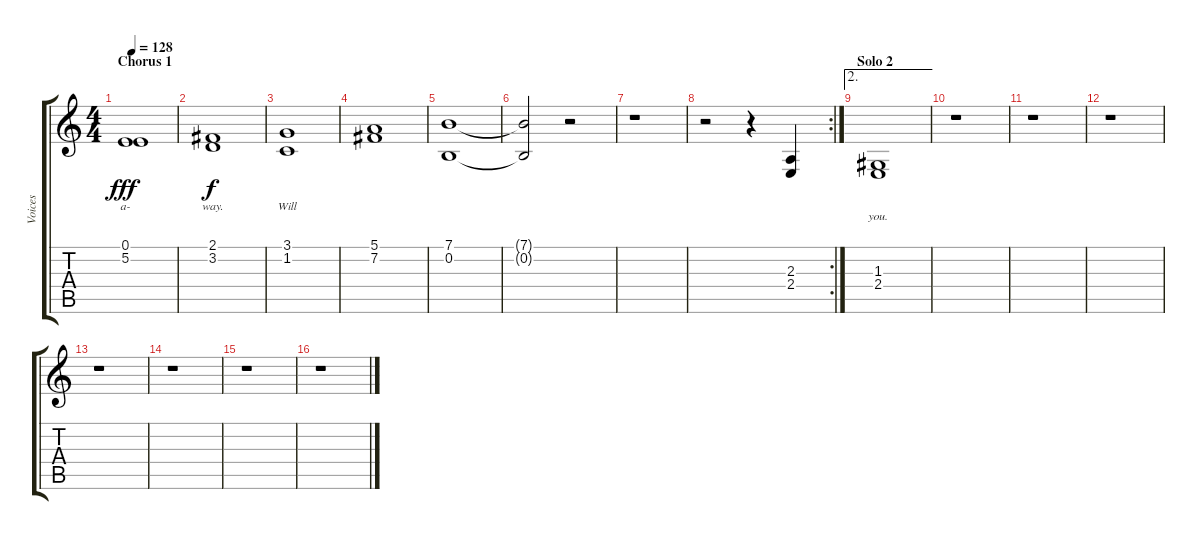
\track ("Voices" "Voices") {instrument piccolo}
\staff {score tabs}
\tuning (E4 B3 G3 D3 A2 E2) {hide}
\ts (4 4)
\section ("" "Chorus 1")
\tempo 128
\clef g2
\ks c
(0.1 5.2).1{lyrics (0 "a-") lyrics (1 "") lyrics (2 "") lyrics (3 "") lyrics (4 "") dy fff} |
(2.1 3.2).1{lyrics (0 "way.") lyrics (1 "") lyrics (2 "") lyrics (3 "") lyrics (4 "") dy f} |
(3.1 1.2).1{lyrics (0 "Will") lyrics (1 "") lyrics (2 "") lyrics (3 "") lyrics (4 "")} |
(5.1 7.2).1 |
(7.1 0.2).1 |
(7.1{t} 0.2{t}).2 r.2 |
r.1 |
\rc 2
r.2 r.4 (2.3 2.4).4 |
\ae 2
\section ("" "Solo 2 ")
(1.3 2.4).1{lyrics (0 "") lyrics (1 "") lyrics (2 "you.") lyrics (3 "") lyrics (4 "")} |
r.1 |
r.1 |
r.1 |
r.1 |
r.1 |
r.1 |
r.1
